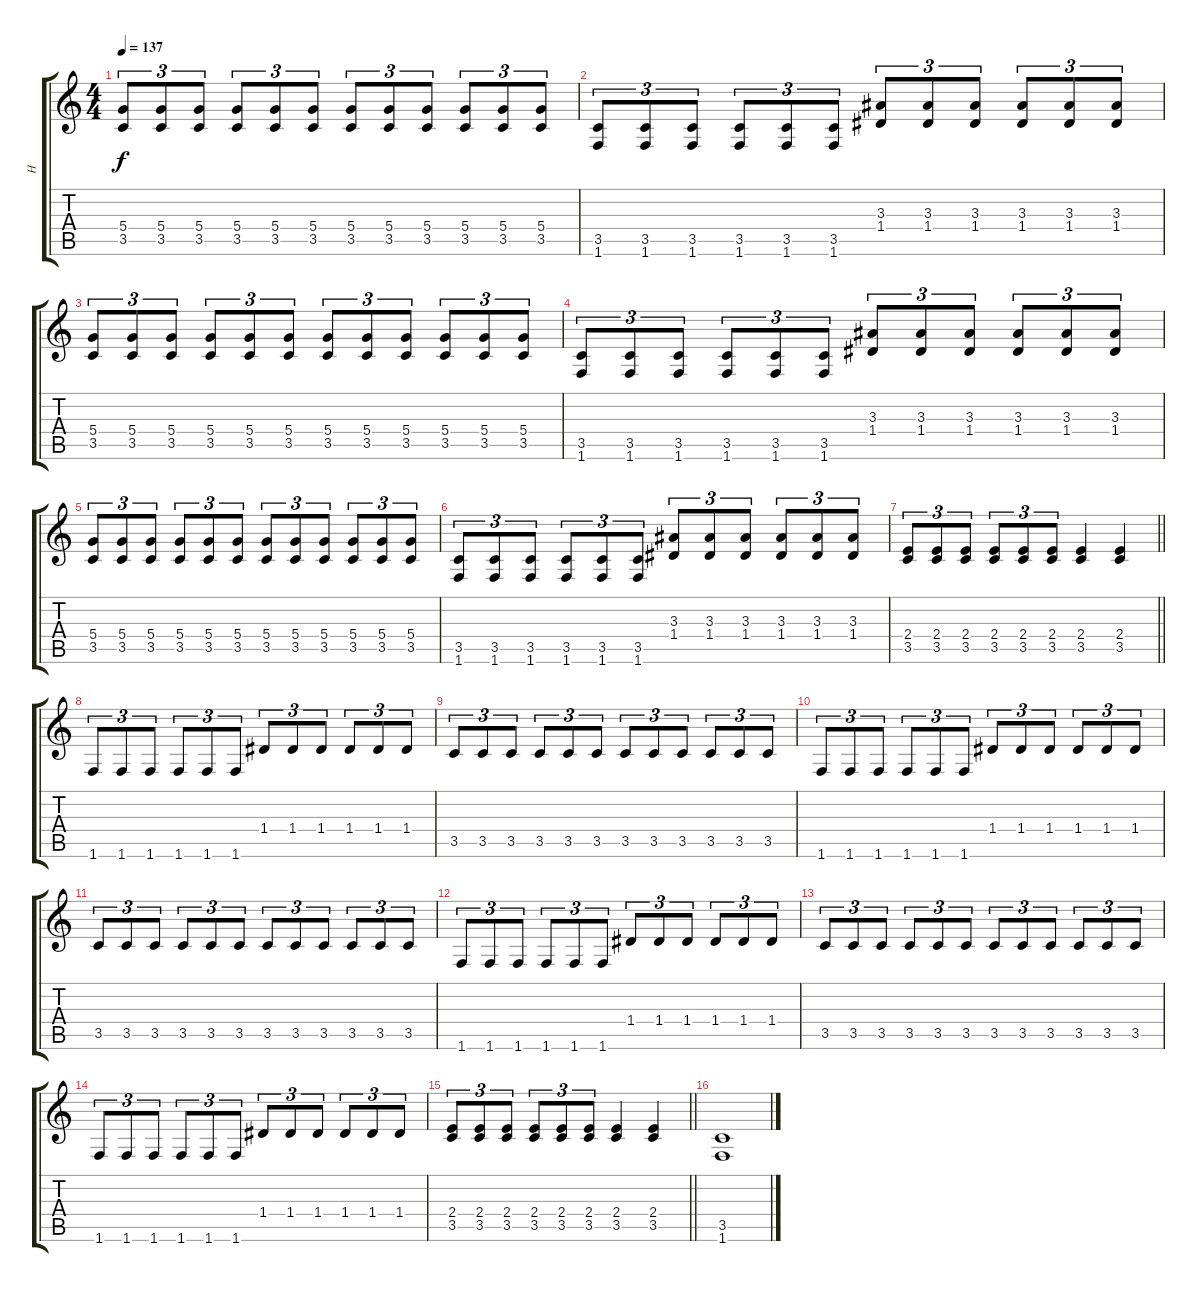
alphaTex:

\track ("H" "H") {instrument distortionguitar}
\staff {score tabs}
\tuning (E4 B3 G3 D3 A2 E2) {hide}
\ts (4 4)
\tempo 137
\clef g2
\ks c
(5.4 3.5).8{tu (3 2) dy f} (5.4 3.5).8{tu (3 2)} (5.4 3.5).8{tu (3 2)} (5.4 3.5).8{tu (3 2)} (5.4 3.5).8{tu (3 2)} (5.4 3.5).8{tu (3 2)} (5.4 3.5).8{tu (3 2)} (5.4 3.5).8{tu (3 2)} (5.4 3.5).8{tu (3 2)} (5.4 3.5).8{tu (3 2)} (5.4 3.5).8{tu (3 2)} (5.4 3.5).8{tu (3 2)} |
(3.5 1.6).8{tu (3 2)} (3.5 1.6).8{tu (3 2)} (3.5 1.6).8{tu (3 2)} (3.5 1.6).8{tu (3 2)} (3.5 1.6).8{tu (3 2)} (3.5 1.6).8{tu (3 2)} (3.3 1.4).8{tu (3 2)} (3.3 1.4).8{tu (3 2)} (3.3 1.4).8{tu (3 2)} (3.3 1.4).8{tu (3 2)} (3.3 1.4).8{tu (3 2)} (3.3 1.4).8{tu (3 2)} |
(5.4 3.5).8{tu (3 2)} (5.4 3.5).8{tu (3 2)} (5.4 3.5).8{tu (3 2)} (5.4 3.5).8{tu (3 2)} (5.4 3.5).8{tu (3 2)} (5.4 3.5).8{tu (3 2)} (5.4 3.5).8{tu (3 2)} (5.4 3.5).8{tu (3 2)} (5.4 3.5).8{tu (3 2)} (5.4 3.5).8{tu (3 2)} (5.4 3.5).8{tu (3 2)} (5.4 3.5).8{tu (3 2)} |
(3.5 1.6).8{tu (3 2)} (3.5 1.6).8{tu (3 2)} (3.5 1.6).8{tu (3 2)} (3.5 1.6).8{tu (3 2)} (3.5 1.6).8{tu (3 2)} (3.5 1.6).8{tu (3 2)} (3.3 1.4).8{tu (3 2)} (3.3 1.4).8{tu (3 2)} (3.3 1.4).8{tu (3 2)} (3.3 1.4).8{tu (3 2)} (3.3 1.4).8{tu (3 2)} (3.3 1.4).8{tu (3 2)} |
(5.4 3.5).8{tu (3 2)} (5.4 3.5).8{tu (3 2)} (5.4 3.5).8{tu (3 2)} (5.4 3.5).8{tu (3 2)} (5.4 3.5).8{tu (3 2)} (5.4 3.5).8{tu (3 2)} (5.4 3.5).8{tu (3 2)} (5.4 3.5).8{tu (3 2)} (5.4 3.5).8{tu (3 2)} (5.4 3.5).8{tu (3 2)} (5.4 3.5).8{tu (3 2)} (5.4 3.5).8{tu (3 2)} |
(3.5 1.6).8{tu (3 2)} (3.5 1.6).8{tu (3 2)} (3.5 1.6).8{tu (3 2)} (3.5 1.6).8{tu (3 2)} (3.5 1.6).8{tu (3 2)} (3.5 1.6).8{tu (3 2)} (3.3 1.4).8{tu (3 2)} (3.3 1.4).8{tu (3 2)} (3.3 1.4).8{tu (3 2)} (3.3 1.4).8{tu (3 2)} (3.3 1.4).8{tu (3 2)} (3.3 1.4).8{tu (3 2)} |
\barLineRight lightlight
(2.4 3.5).8{tu (3 2)} (2.4 3.5).8{tu (3 2)} (2.4 3.5).8{tu (3 2)} (2.4 3.5).8{tu (3 2)} (2.4 3.5).8{tu (3 2)} (2.4 3.5).8{tu (3 2)} (2.4 3.5).4 (2.4 3.5).4 |
\section ("" "")
1.6.8{tu (3 2)} 1.6.8{tu (3 2)} 1.6.8{tu (3 2)} 1.6.8{tu (3 2)} 1.6.8{tu (3 2)} 1.6.8{tu (3 2)} 1.4.8{tu (3 2)} 1.4.8{tu (3 2)} 1.4.8{tu (3 2)} 1.4.8{tu (3 2)} 1.4.8{tu (3 2)} 1.4.8{tu (3 2)} |
3.5.8{tu (3 2)} 3.5.8{tu (3 2)} 3.5.8{tu (3 2)} 3.5.8{tu (3 2)} 3.5.8{tu (3 2)} 3.5.8{tu (3 2)} 3.5.8{tu (3 2)} 3.5.8{tu (3 2)} 3.5.8{tu (3 2)} 3.5.8{tu (3 2)} 3.5.8{tu (3 2)} 3.5.8{tu (3 2)} |
1.6.8{tu (3 2)} 1.6.8{tu (3 2)} 1.6.8{tu (3 2)} 1.6.8{tu (3 2)} 1.6.8{tu (3 2)} 1.6.8{tu (3 2)} 1.4.8{tu (3 2)} 1.4.8{tu (3 2)} 1.4.8{tu (3 2)} 1.4.8{tu (3 2)} 1.4.8{tu (3 2)} 1.4.8{tu (3 2)} |
3.5.8{tu (3 2)} 3.5.8{tu (3 2)} 3.5.8{tu (3 2)} 3.5.8{tu (3 2)} 3.5.8{tu (3 2)} 3.5.8{tu (3 2)} 3.5.8{tu (3 2)} 3.5.8{tu (3 2)} 3.5.8{tu (3 2)} 3.5.8{tu (3 2)} 3.5.8{tu (3 2)} 3.5.8{tu (3 2)} |
1.6.8{tu (3 2)} 1.6.8{tu (3 2)} 1.6.8{tu (3 2)} 1.6.8{tu (3 2)} 1.6.8{tu (3 2)} 1.6.8{tu (3 2)} 1.4.8{tu (3 2)} 1.4.8{tu (3 2)} 1.4.8{tu (3 2)} 1.4.8{tu (3 2)} 1.4.8{tu (3 2)} 1.4.8{tu (3 2)} |
3.5.8{tu (3 2)} 3.5.8{tu (3 2)} 3.5.8{tu (3 2)} 3.5.8{tu (3 2)} 3.5.8{tu (3 2)} 3.5.8{tu (3 2)} 3.5.8{tu (3 2)} 3.5.8{tu (3 2)} 3.5.8{tu (3 2)} 3.5.8{tu (3 2)} 3.5.8{tu (3 2)} 3.5.8{tu (3 2)} |
1.6.8{tu (3 2)} 1.6.8{tu (3 2)} 1.6.8{tu (3 2)} 1.6.8{tu (3 2)} 1.6.8{tu (3 2)} 1.6.8{tu (3 2)} 1.4.8{tu (3 2)} 1.4.8{tu (3 2)} 1.4.8{tu (3 2)} 1.4.8{tu (3 2)} 1.4.8{tu (3 2)} 1.4.8{tu (3 2)} |
\barLineRight lightlight
(2.4 3.5).8{tu (3 2)} (2.4 3.5).8{tu (3 2)} (2.4 3.5).8{tu (3 2)} (2.4 3.5).8{tu (3 2)} (2.4 3.5).8{tu (3 2)} (2.4 3.5).8{tu (3 2)} (2.4 3.5).4 (2.4 3.5).4 |
(3.5 1.6).1
